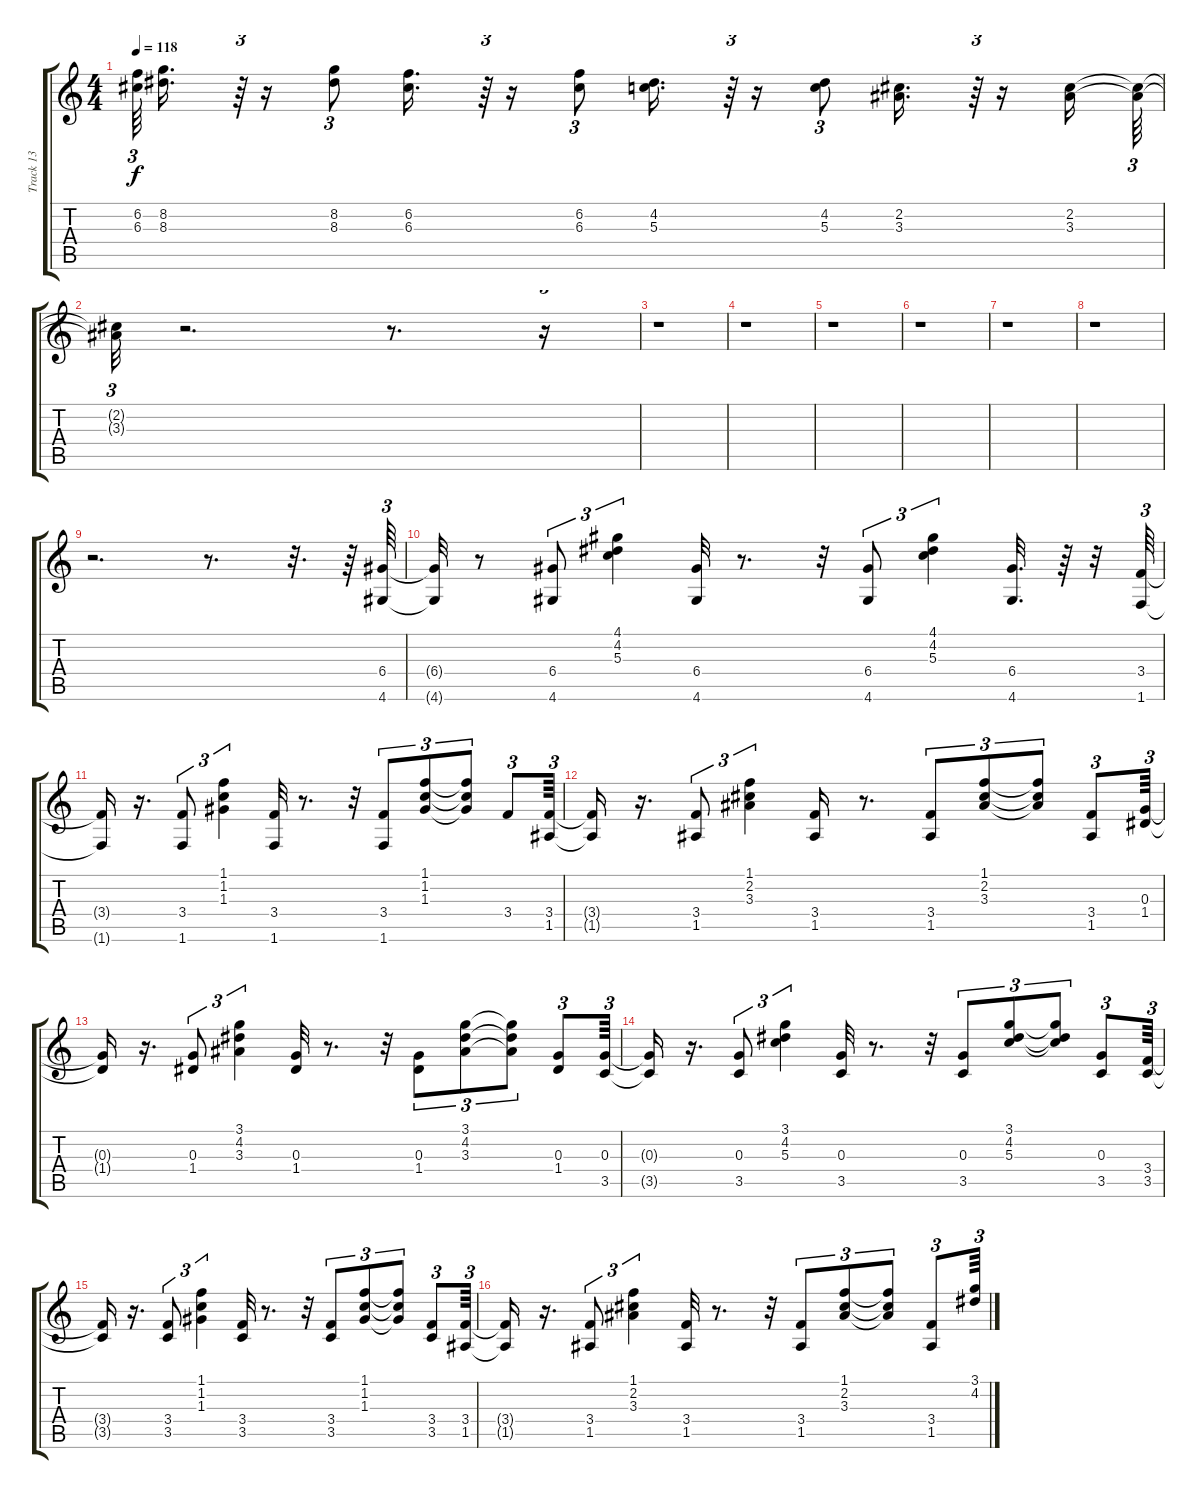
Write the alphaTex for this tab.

\track ("Track 13" "Track 13") {instrument acousticguitarnylon}
\staff {score tabs}
\tuning (E4 B3 G3 D3 A2 E2) {hide}
\ts (4 4)
\tempo 118
\clef g2
\ks c
(6.2{t} 6.3{t}).64{tu (3 2) dy f} (8.2 8.3).16{d} r.64{tu (3 2)} r.16 (8.2 8.3).8{tu (3 2)} (6.2 6.3).16{d} r.64{tu (3 2)} r.16 (6.2 6.3).8{tu (3 2)} (4.2 5.3).16{d} r.64{tu (3 2)} r.16 (4.2 5.3).8{tu (3 2)} (2.2 3.3).16{d} r.64{tu (3 2)} r.16 (2.2 3.3).16 (2.2{t} 3.3{t}).64{tu (3 2)} |
(2.2{t} 3.3{t}).32{tu (3 2)} r.2{d} r.8{d} r.16{tu (3 2)} |
r.1 |
r.1 |
r.1 |
r.1 |
r.1 |
r.1 |
r.2{d} r.8{d} r.32{d} r.64 (6.4 4.6).64{tu (3 2) volume 10 instrument banjo} |
(6.4{t} 4.6{t}).32 r.8 (6.4 4.6).8{tu (3 2)} (4.1 4.2 5.3).4{tu (3 2)} (6.4 4.6).32 r.8{d} r.32 (6.4 4.6).8{tu (3 2)} (4.1 4.2 5.3).4{tu (3 2)} (6.4 4.6).32{d} r.64 r.32 (3.4 1.6).64{tu (3 2)} |
(3.4{t} 1.6{t}).16 r.16{d} (3.4 1.6).8{tu (3 2)} (1.1 1.2 1.3).4{tu (3 2)} (3.4 1.6).32 r.8{d} r.32 (3.4 1.6).8{tu (3 2)} (1.1 1.2 1.3).8{tu (3 2)} (1.1{t} 1.2{t} 1.3{t}).8{tu (3 2)} 3.4.8{tu (3 2)} (3.4 1.5).64{tu (3 2)} |
(3.4{t} 1.5{t}).16 r.16{d} (3.4 1.5).8{tu (3 2)} (1.1 2.2 3.3).4{tu (3 2)} (3.4 1.5).16 r.8{d} (3.4 1.5).8{tu (3 2)} (1.1 2.2 3.3).8{tu (3 2)} (1.1{t} 2.2{t} 3.3{t}).8{tu (3 2)} (3.4 1.5).8{tu (3 2)} (0.3 1.4).64{tu (3 2)} |
(0.3{t} 1.4{t}).16 r.16{d} (0.3 1.4).8{tu (3 2)} (3.1 4.2 3.3).4{tu (3 2)} (0.3 1.4).32 r.8{d} r.32 (0.3 1.4).8{tu (3 2)} (3.1 4.2 3.3).8{tu (3 2)} (3.1{t} 4.2{t} 3.3{t}).8{tu (3 2)} (0.3 1.4).8{tu (3 2)} (0.3 3.5).64{tu (3 2)} |
(0.3{t} 3.5{t}).16 r.16{d} (0.3 3.5).8{tu (3 2)} (3.1 4.2 5.3).4{tu (3 2)} (0.3 3.5).32 r.8{d} r.32 (0.3 3.5).8{tu (3 2)} (3.1 4.2 5.3).8{tu (3 2)} (3.1{t} 4.2{t} 5.3{t}).8{tu (3 2)} (0.3 3.5).8{tu (3 2)} (3.4 3.5).64{tu (3 2)} |
(3.4{t} 3.5{t}).16 r.16{d} (3.4 3.5).8{tu (3 2)} (1.1 1.2 1.3).4{tu (3 2)} (3.4 3.5).32 r.8{d} r.32 (3.4 3.5).8{tu (3 2)} (1.1 1.2 1.3).8{tu (3 2)} (1.1{t} 1.2{t} 1.3{t}).8{tu (3 2)} (3.4 3.5).8{tu (3 2)} (3.4 1.5).64{tu (3 2)} |
(3.4{t} 1.5{t}).16 r.16{d} (3.4 1.5).8{tu (3 2)} (1.1 2.2 3.3).4{tu (3 2)} (3.4 1.5).32 r.8{d} r.32 (3.4 1.5).8{tu (3 2)} (1.1 2.2 3.3).8{tu (3 2)} (1.1{t} 2.2{t} 3.3{t}).8{tu (3 2)} (3.4 1.5).8{tu (3 2)} (3.1 4.2).64{tu (3 2)}
